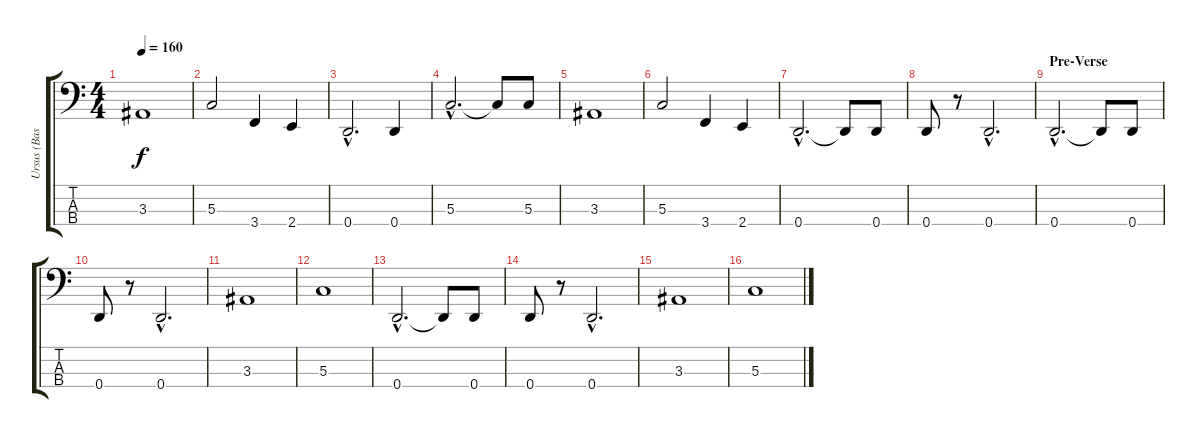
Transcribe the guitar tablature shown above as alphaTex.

\track ("Ursus (Bass)" "Ursus (Bas") {instrument electricbassfinger}
\staff {score tabs}
\tuning (F2 C2 G1 D1) {hide}
\ts (4 4)
\tempo 160
\clef f4
\ks c
3.3.1{dy f} |
5.3.2 3.4.4 2.4.4 |
0.4{hac}.2{d} 0.4.4 |
5.3{hac}.2{d} 5.3{t}.8 5.3.8 |
3.3.1 |
5.3.2 3.4.4 2.4.4 |
0.4{hac}.2{d} 0.4{t}.8 0.4.8 |
0.4.8 r.8 0.4{hac}.2{d} |
\section ("" "Pre-Verse")
0.4{hac}.2{d} 0.4{t}.8 0.4.8 |
0.4.8 r.8 0.4{hac}.2{d} |
3.3.1 |
5.3.1 |
0.4{hac}.2{d} 0.4{t}.8 0.4.8 |
0.4.8 r.8 0.4{hac}.2{d} |
3.3.1 |
5.3.1
